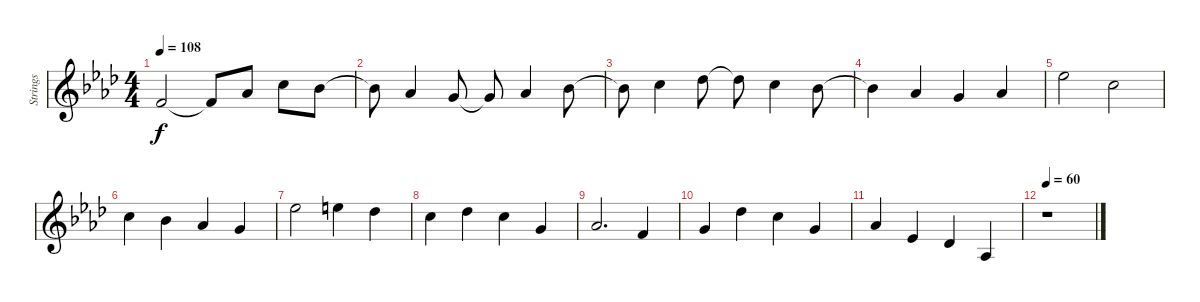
\track ("Strings" "Strings") {instrument stringensemble1}
\staff {score}
\tuning (E4 B3 G3 D3 A2 E2 B1) {hide}
\ts (4 4)
\tempo 108
\clef g2
\ks ab
1.1.2{dy f} 1.1{t}.8 4.1.8 8.1.8 6.1.8 |
6.1{t}.8 4.1.4 3.1.8 3.1{t}.8 4.1.4 6.1.8 |
6.1{t}.8 8.1.4 9.1.8 9.1{t}.8 8.1.4 6.1.8 |
6.1{t}.4 4.1.4 3.1.4 4.1.4 |
11.1.2 8.1.2 |
8.1.4 6.1.4 4.1.4 3.1.4 |
11.1.2 12.1.4 9.1.4 |
8.1.4 9.1.4 8.1.4 3.1.4 |
4.1.2{d} 1.1.4 |
3.1.4 9.1.4 8.1.4 3.1.4 |
4.1.4 4.2.4 2.2.4 1.3.4 |
\tempo 60
r.1
